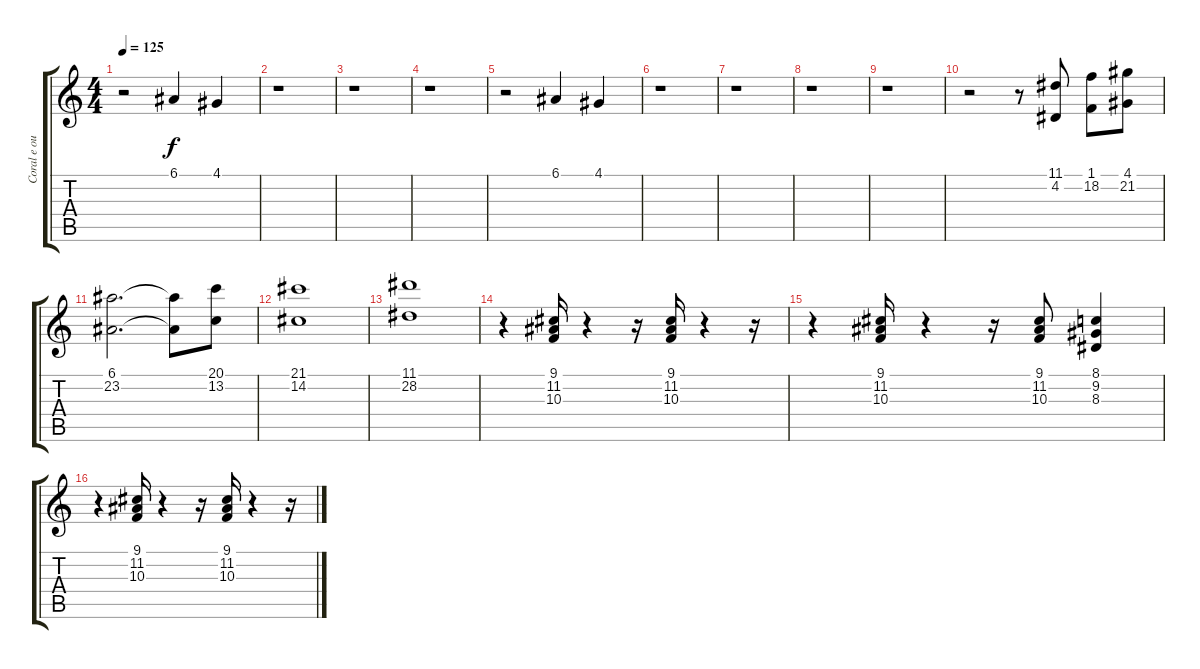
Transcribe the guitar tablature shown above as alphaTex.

\track ("Coral e outros" "Coral e ou") {instrument piccolo}
\staff {score tabs}
\tuning (E4 B3 G3 D3 A2 E2) {hide}
\ts (4 4)
\tempo 125
\clef g2
\ks c
r.2{dy f instrument piccolo} 6.1.4 4.1.4 |
r.1 |
r.1 |
r.1 |
r.2 6.1.4 4.1.4 |
r.1 |
r.1 |
r.1 |
r.1 |
r.2{volume 8 instrument stringensemble1} r.8 (11.1 4.2).8 (1.1 18.2).8 (4.1 21.2).8 |
(6.1 23.2).2{d} (6.1{t} 23.2{t}).8 (20.1 13.2).8 |
(21.1 14.2).1 |
(11.1 28.2).1 |
r.4{volume 16 instrument choiraahs} (9.1 11.2 10.3).16 r.4 r.16 (9.1 11.2 10.3).16 r.4 r.16 |
r.4 (9.1 11.2 10.3).16 r.4 r.16 (9.1 11.2 10.3).8 (8.1 9.2 8.3).4 |
r.4 (9.1 11.2 10.3).16 r.4 r.16 (9.1 11.2 10.3).16 r.4 r.16
